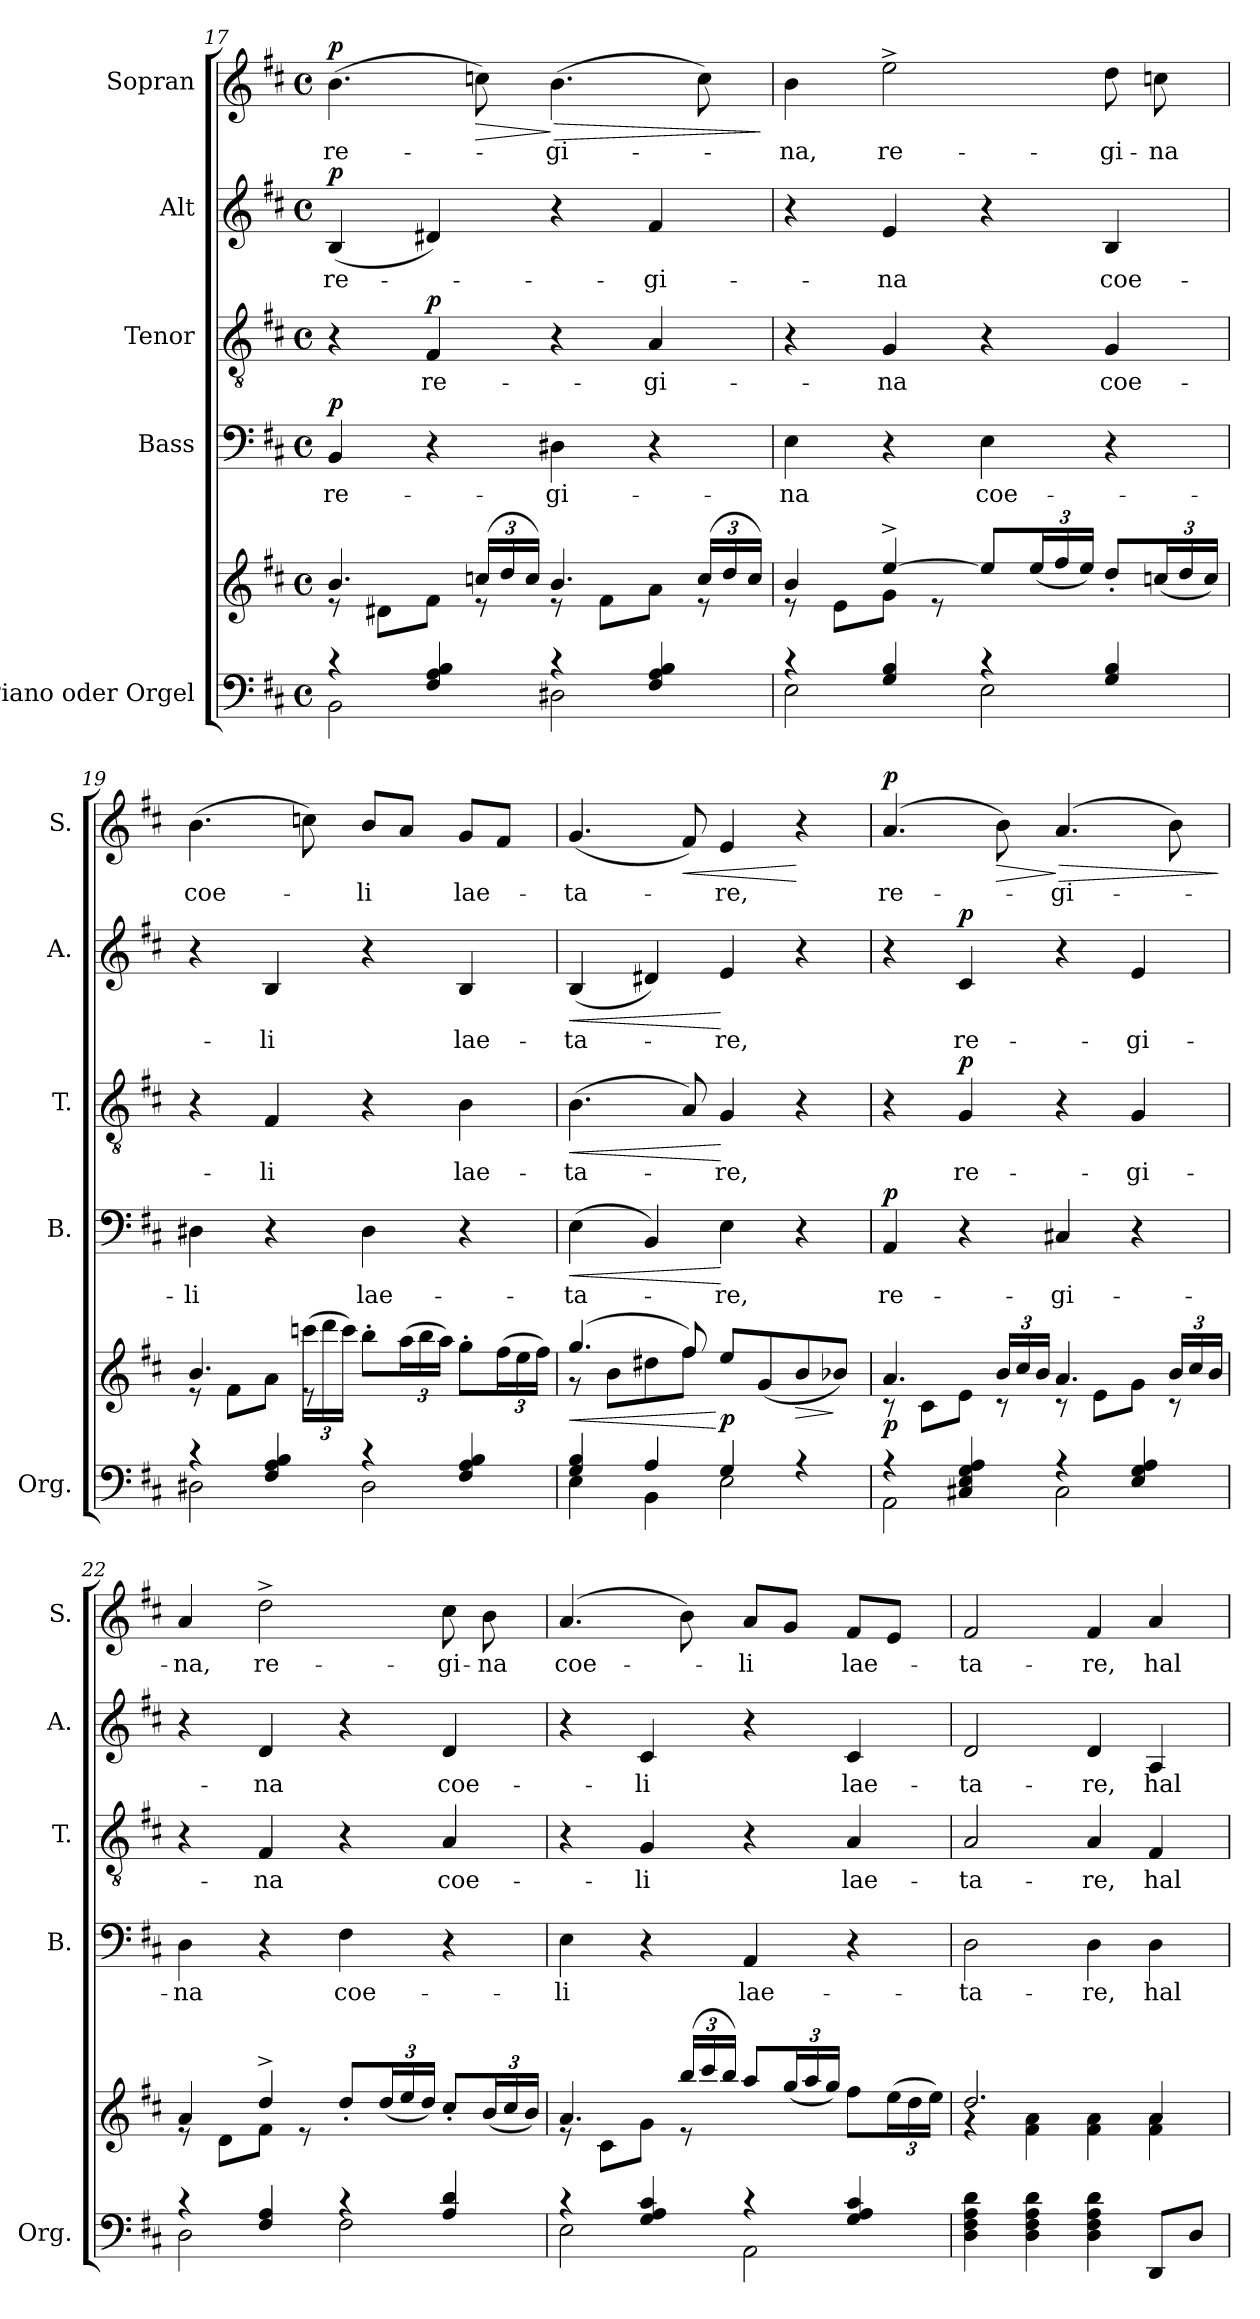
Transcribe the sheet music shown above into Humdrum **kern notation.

**kern	**kern	**dynam	**kern	**text	**dynam	**kern	**text	**dynam	**kern	**text	**dynam	**kern	**text	**dynam
*part5	*part5	*part5	*part4	*part4	*part4	*part3	*part3	*part3	*part2	*part2	*part2	*part1	*part1	*part1
*staff6	*staff5	*staff5/6	*staff4	*staff4	*staff4	*staff3	*staff3	*staff3	*staff2	*staff2	*staff2	*staff1	*staff1	*staff1
*I"Piano oder Orgel	*	*	*I"Bass	*	*	*I"Tenor	*	*	*I"Alt	*	*	*I"Sopran	*	*
*I'Org.	*	*	*I'B.	*	*	*I'T.	*	*	*I'A.	*	*	*I'S.	*	*
!!LO:PB:g=z
*clefF4	*clefG2	*	*clefF4	*	*	*clefGv2	*	*	*clefG2	*	*	*clefG2	*	*
*k[f#c#]	*k[f#c#]	*	*k[f#c#]	*	*	*k[f#c#]	*	*	*k[f#c#]	*	*	*k[f#c#]	*	*
*D:	*D:	*	*D:	*	*	*D:	*	*	*D:	*	*	*D:	*	*
*M4/4	*M4/4	*	*M4/4	*	*	*M4/4	*	*	*M4/4	*	*	*M4/4	*	*
*met(c)	*met(c)	*	*met(c)	*	*	*met(c)	*	*	*met(c)	*	*	*met(c)	*	*
=17	=17	=17	=17	=17	=17	=17	=17	=17	=17	=17	=17	=17	=17	=17
*^	*^	*	*	*	*	*	*	*	*	*	*	*	*	*
!	!	!	!	!	!	!LO:LY:b	!LO:DY:a	!	!	!	!	!LO:LY:b	!LO:DY:a	!	!LO:LY:b	!LO:DY:a
4rB	2BB\	4.b/	8re	.	4BB/	re-	p	4r	.	.	(<4B/	re-	p	(>4.b\	re-	p
.	.	.	8d#X\L	.	.	.	.	.	.	.	.	.	.	.	.	.
!	!	!	!	!	!	!	!	!	!LO:LY:b	!LO:DY:a	!	!	!	!	!	!
4F#/ 4A/ 4B/	.	.	8f#\J	.	4r	.	.	4F#/	re-	p	4d#X/)	.	.	.	.	.
*	*	*Xbrackettup	*	*	*	*	*	*	*	*	*	*	*	*	*	*
!	!	!	!	!	!	!	!	!	!	!	!	!	!	!	!	!LO:HP:b
.	.	(<24ccn/LL	8re	.	.	.	.	.	.	.	.	.	.	8ccn\)	.	>
.	.	24dd/	.	.	.	.	.	.	.	.	.	.	.	.	.	.
.	.	24cc/JJ)	.	.	.	.	.	.	.	.	.	.	.	.	.	.
!	!	!	!	!	!	!LO:LY:b	!	!	!	!	!	!	!	!	!LO:LY:b	!LO:HP:n=1:b
4rB	2D#X\	4.b/	8re	.	4D#X\	-gi-	.	4r	.	.	4r	.	.	(>4.b\	-gi-	] >
.	.	.	8f#\L	.	.	.	.	.	.	.	.	.	.	.	.	.
!	!	!	!	!	!	!	!	!	!LO:LY:b	!	!	!LO:LY:b	!	!	!	!
4F#/ 4A/ 4B/	.	.	8a\J	.	4r	.	.	4A/	-gi-	.	4f#/	-gi-	.	.	.	.
.	.	(<24cc/LL	8rd	.	.	.	.	.	.	.	.	.	.	8cc\)	.	.
.	.	24dd/	.	.	.	.	.	.	.	.	.	.	.	.	.	.
.	.	24cc/JJ)	.	.	.	.	.	.	.	.	.	.	.	.	.	.
*v	*v	*	*	*	*	*	*	*	*	*	*	*	*	*	*	*
*	*v	*v	*	*	*	*	*	*	*	*	*	*	*	*	*
.	.	.	.	.	.	.	.	.	.	.	.	.	.	]
=18	=18	=18	=18	=18	=18	=18	=18	=18	=18	=18	=18	=18	=18	=18
*^	*^	*	*	*	*	*	*	*	*	*	*	*	*	*
!	!	!	!	!	!	!LO:LY:b	!	!	!	!	!	!	!	!	!LO:LY:b	!
4rc	2E\	4b/	8re	.	4E\	-na	.	4r	.	.	4r	.	.	4b\	-na,	.
.	.	.	8e\L	.	.	.	.	.	.	.	.	.	.	.	.	.
!	!	!	!	!	!	!	!	!	!LO:LY:b	!	!	!LO:LY:b	!	!	!LO:LY:b	!
4G/ 4B/	.	[>4ee^>/	8g\J	.	4r	.	.	4G/	-na	.	4e/	-na	.	2ee^>\	re-	.
.	.	.	8re	.	.	.	.	.	.	.	.	.	.	.	.	.
!	!	!	!	!	!	!LO:LY:b	!	!	!	!	!	!	!	!	!	!
4rc	2E\	8ee/L]	2ryy	.	4E\	coe-	.	4r	.	.	4r	.	.	.	.	.
.	.	(<24ee/L	.	.	.	.	.	.	.	.	.	.	.	.	.	.
.	.	24ff#/	.	.	.	.	.	.	.	.	.	.	.	.	.	.
.	.	24ee/JJ)	.	.	.	.	.	.	.	.	.	.	.	.	.	.
!	!	!	!	!	!	!	!	!	!LO:LY:b	!	!	!LO:LY:b	!	!	!LO:LY:b	!
4G/ 4B/	.	8dd'</L	.	.	4r	.	.	4G/	coe-	.	4B/	coe-	.	8dd\	-gi-	.
!	!	!	!	!	!	!	!	!	!	!	!	!	!	!	!LO:LY:b	!
.	.	(<24ccn/L	.	.	.	.	.	.	.	.	.	.	.	8ccn\	-na	.
.	.	24dd/	.	.	.	.	.	.	.	.	.	.	.	.	.	.
.	.	24cc/JJ)	.	.	.	.	.	.	.	.	.	.	.	.	.	.
=19	=19	=19	=19	=19	=19	=19	=19	=19	=19	=19	=19	=19	=19	=19	=19	=19
!	!	!	!	!	!	!LO:LY:b	!	!	!	!	!	!	!	!	!LO:LY:b	!
4rB	2D#X\	4.b/	8re	.	4D#X\	-li	.	4r	.	.	4r	.	.	(>4.b\	coe-	.
.	.	.	8f#\L	.	.	.	.	.	.	.	.	.	.	.	.	.
!	!	!	!	!	!	!	!	!	!LO:LY:b	!	!	!LO:LY:b	!	!	!	!
4F#/ 4A/ 4B/	.	.	8a\J	.	4r	.	.	4F#/	-li	.	4B/	-li	.	.	.	.
.	.	(>24cccn\LL	8re	.	.	.	.	.	.	.	.	.	.	8ccn\)	.	.
.	.	24ddd\	.	.	.	.	.	.	.	.	.	.	.	.	.	.
.	.	24ccc\JJ)	.	.	.	.	.	.	.	.	.	.	.	.	.	.
!	!	!	!	!	!	!LO:LY:b	!	!	!	!	!	!	!	!	!LO:LY:b	!
4rB	2D#\	8bb'>\L	2ryy	.	4D#\	lae-	.	4r	.	.	4r	.	.	8b/L	-li	.
.	.	(>24aa\L	.	.	.	.	.	.	.	.	.	.	.	8a/J	.	.
.	.	24bb\	.	.	.	.	.	.	.	.	.	.	.	.	.	.
.	.	24aa\JJ)	.	.	.	.	.	.	.	.	.	.	.	.	.	.
!	!	!	!	!	!	!	!	!	!LO:LY:b	!	!	!LO:LY:b	!	!	!LO:LY:b	!
4F#/ 4A/ 4B/	.	8gg'>\L	.	.	4r	.	.	4B\	lae-	.	4B/	lae-	.	8g/L	lae-	.
.	.	(>24ff#\L	.	.	.	.	.	.	.	.	.	.	.	8f#/J	.	.
.	.	24ee\	.	.	.	.	.	.	.	.	.	.	.	.	.	.
.	.	24ff#\JJ)	.	.	.	.	.	.	.	.	.	.	.	.	.	.
!!LO:LB:g=z
=20	=20	=20	=20	=20	=20	=20	=20	=20	=20	=20	=20	=20	=20	=20	=20	=20
!	!	!	!	!LO:HP:b	!	!LO:LY:b	!LO:HP:b	!	!LO:LY:b	!LO:HP:b	!	!LO:LY:b	!LO:HP:b	!	!LO:LY:b	!
4G/ 4B/	4E\	(4.gg/	8rg	<	(>4E\	-ta-	<	(>4.B\	-ta-	<	(<4B/	-ta-	<	(<4.g/	-ta-	.
.	.	.	8b\L	.	.	.	.	.	.	.	.	.	.	.	.	.
4A/	4BB\	.	8dd#X\	.	4BB/)	.	.	.	.	.	4d#X/)	.	.	.	.	.
!	!	!	!	!	!	!	!	!	!	!	!	!	!	!	!	!LO:HP:b
.	.	8ff#/)	8ff#\J	.	.	.	.	8A/)	.	.	.	.	.	8f#/)	.	<
!	!	!	!	!LO:DY:n=1:b	!	!LO:LY:b	!	!	!LO:LY:b	!	!	!LO:LY:b	!	!	!LO:LY:b	!
4G/	2E\	8ee/L	2ryy	[ p	4E\	-re,	[	4G/	-re,	[	4e/	-re,	[	4e/	-re,	.
.	.	(<8g/	.	.	.	.	.	.	.	.	.	.	.	.	.	.
!	!	!	!	!LO:HP:b	!	!	!	!	!	!	!	!	!	!	!	!
4rA	.	8b/	.	>	4r	.	.	4r	.	.	4r	.	.	4r	.	[
.	.	8b-X/J)	.	]	.	.	.	.	.	.	.	.	.	.	.	.
=21	=21	=21	=21	=21	=21	=21	=21	=21	=21	=21	=21	=21	=21	=21	=21	=21
!	!	!	!	!LO:DY:b	!	!LO:LY:b	!LO:DY:a	!	!	!	!	!	!	!	!LO:LY:b	!LO:DY:a
4rG	2AA\	4.a/	8rc	p	4AA/	re-	p	4r	.	.	4r	.	.	(4.a/	re-	p
.	.	.	8c#\L	.	.	.	.	.	.	.	.	.	.	.	.	.
!	!	!	!	!	!	!	!	!	!LO:LY:b	!LO:DY:a	!	!LO:LY:b	!LO:DY:a	!	!	!
4C#X/ 4E/ 4G/ 4A/	.	.	8e\J	.	4r	.	.	4G/	re-	p	4c#/	re-	p	.	.	.
!	!	!	!	!	!	!	!	!	!	!	!	!	!	!	!	!LO:HP:b
.	.	24b/LL	8rc	.	.	.	.	.	.	.	.	.	.	8b\)	.	>
.	.	24cc#/	.	.	.	.	.	.	.	.	.	.	.	.	.	.
.	.	24b/JJ	.	.	.	.	.	.	.	.	.	.	.	.	.	.
!	!	!	!	!	!	!LO:LY:b	!	!	!	!	!	!	!	!	!LO:LY:b	!LO:HP:n=1:b
4rA	2C#\	4.a/	8rc	.	4C#X/	-gi-	.	4r	.	.	4r	.	.	(4.a/	-gi-	] >
.	.	.	8e\L	.	.	.	.	.	.	.	.	.	.	.	.	.
!	!	!	!	!	!	!	!	!	!LO:LY:b	!	!	!LO:LY:b	!	!	!	!
4E/ 4G/ 4A/	.	.	8g\J	.	4r	.	.	4G/	-gi-	.	4e/	-gi-	.	.	.	.
.	.	24b/LL	8rc	.	.	.	.	.	.	.	.	.	.	8b\)	.	.
.	.	24cc#/	.	.	.	.	.	.	.	.	.	.	.	.	.	.
.	.	24b/JJ	.	.	.	.	.	.	.	.	.	.	.	.	.	.
*v	*v	*	*	*	*	*	*	*	*	*	*	*	*	*	*	*
*	*v	*v	*	*	*	*	*	*	*	*	*	*	*	*	*
.	.	.	.	.	.	.	.	.	.	.	.	.	.	]
=22	=22	=22	=22	=22	=22	=22	=22	=22	=22	=22	=22	=22	=22	=22
*^	*^	*	*	*	*	*	*	*	*	*	*	*	*	*
!	!	!	!	!	!	!LO:LY:b	!	!	!	!	!	!	!	!	!LO:LY:b	!
4rB	2D\	4a/	8rd	.	4D\	-na	.	4r	.	.	4r	.	.	4a/	-na,	.
.	.	.	8d\L	.	.	.	.	.	.	.	.	.	.	.	.	.
!	!	!	!	!	!	!	!	!	!LO:LY:b	!	!	!LO:LY:b	!	!	!LO:LY:b	!
4F#/ 4A/	.	4dd^>/	8f#\J	.	4r	.	.	4F#/	-na	.	4d/	-na	.	2dd^>\	re-	.
.	.	.	8re	.	.	.	.	.	.	.	.	.	.	.	.	.
!	!	!	!	!	!	!LO:LY:b	!	!	!	!	!	!	!	!	!	!
4rc	2F#\	8dd'</L	2ryy	.	4F#\	coe-	.	4r	.	.	4r	.	.	.	.	.
.	.	(<24dd/L	.	.	.	.	.	.	.	.	.	.	.	.	.	.
.	.	24ee/	.	.	.	.	.	.	.	.	.	.	.	.	.	.
.	.	24dd/JJ)	.	.	.	.	.	.	.	.	.	.	.	.	.	.
!	!	!	!	!	!	!	!	!	!LO:LY:b	!	!	!LO:LY:b	!	!	!LO:LY:b	!
4A/ 4d/	.	8cc#'</L	.	.	4r	.	.	4A/	coe-	.	4d/	coe-	.	8cc#\	-gi-	.
!	!	!	!	!	!	!	!	!	!	!	!	!	!	!	!LO:LY:b	!
.	.	(<24b/L	.	.	.	.	.	.	.	.	.	.	.	8b\	-na	.
.	.	24cc#/	.	.	.	.	.	.	.	.	.	.	.	.	.	.
.	.	24b/JJ)	.	.	.	.	.	.	.	.	.	.	.	.	.	.
!!LO:PB:g=z
=23	=23	=23	=23	=23	=23	=23	=23	=23	=23	=23	=23	=23	=23	=23	=23	=23
!	!	!	!	!	!	!LO:LY:b	!	!	!	!	!	!	!	!	!LO:LY:b	!
4rc	2E\	4.a/	8rd	.	4E\	-li	.	4r	.	.	4r	.	.	(4.a/	coe-	.
.	.	.	8c#\L	.	.	.	.	.	.	.	.	.	.	.	.	.
!	!	!	!	!	!	!	!	!	!LO:LY:b	!	!	!LO:LY:b	!	!	!	!
4G/ 4A/ 4c#/	.	.	8g\J	.	4r	.	.	4G/	-li	.	4c#/	-li	.	.	.	.
.	.	(<24bb/LL	8re	.	.	.	.	.	.	.	.	.	.	8b\)	.	.
.	.	24ccc#/	.	.	.	.	.	.	.	.	.	.	.	.	.	.
.	.	24bb/JJ)	.	.	.	.	.	.	.	.	.	.	.	.	.	.
!	!	!	!	!	!	!LO:LY:b	!	!	!	!	!	!	!	!	!LO:LY:b	!
4rB	2AA\	8aa/L	2ryy	.	4AA/	lae-	.	4r	.	.	4r	.	.	8a/L	-li	.
.	.	(<24gg/L	.	.	.	.	.	.	.	.	.	.	.	8g/J	.	.
.	.	24aa/	.	.	.	.	.	.	.	.	.	.	.	.	.	.
.	.	24gg/JJ)	.	.	.	.	.	.	.	.	.	.	.	.	.	.
!	!	!	!	!	!	!	!	!	!LO:LY:b	!	!	!LO:LY:b	!	!	!LO:LY:b	!
4G/ 4A/ 4c#/	.	8ff#\L	.	.	4r	.	.	4A/	lae-	.	4c#/	lae-	.	8f#/L	lae-	.
.	.	(>24ee\L	.	.	.	.	.	.	.	.	.	.	.	8e/J	.	.
.	.	24dd\	.	.	.	.	.	.	.	.	.	.	.	.	.	.
.	.	24ee\JJ)	.	.	.	.	.	.	.	.	.	.	.	.	.	.
*v	*v	*	*	*	*	*	*	*	*	*	*	*	*	*	*	*
=24	=24	=24	=24	=24	=24	=24	=24	=24	=24	=24	=24	=24	=24	=24	=24
!	!	!	!	!	!LO:LY:b	!	!	!LO:LY:b	!	!	!LO:LY:b	!	!	!LO:LY:b	!
4D\ 4F#\ 4A\ 4d\	2.dd/	4rf	.	2D\	-ta-	.	2A/	-ta-	.	2d/	-ta-	.	2f#/	-ta-	.
4D\ 4F#\ 4A\ 4d\	.	4f#\ 4a\	.	.	.	.	.	.	.	.	.	.	.	.	.
!	!	!	!	!	!LO:LY:b	!	!	!LO:LY:b	!	!	!LO:LY:b	!	!	!LO:LY:b	!
4D\ 4F#\ 4A\ 4d\	.	4f#\ 4a\	.	4D\	-re,	.	4A/	-re,	.	4d/	-re,	.	4f#/	-re,	.
!	!	!	!	!	!LO:LY:b	!	!	!LO:LY:b	!	!	!LO:LY:b	!	!	!LO:LY:b	!
8DD/L	4a/	4f#\ 4a\	.	4D\	hal-	.	4F#/	hal-	.	4A/	hal-	.	4a/	hal-	.
8D/J	.	.	.	.	.	.	.	.	.	.	.	.	.	.	.
*	*v	*v	*	*	*	*	*	*	*	*	*	*	*	*	*
=	=	=	=	=	=	=	=	=	=	=	=	=	=	=
*-	*-	*-	*-	*-	*-	*-	*-	*-	*-	*-	*-	*-	*-	*-
